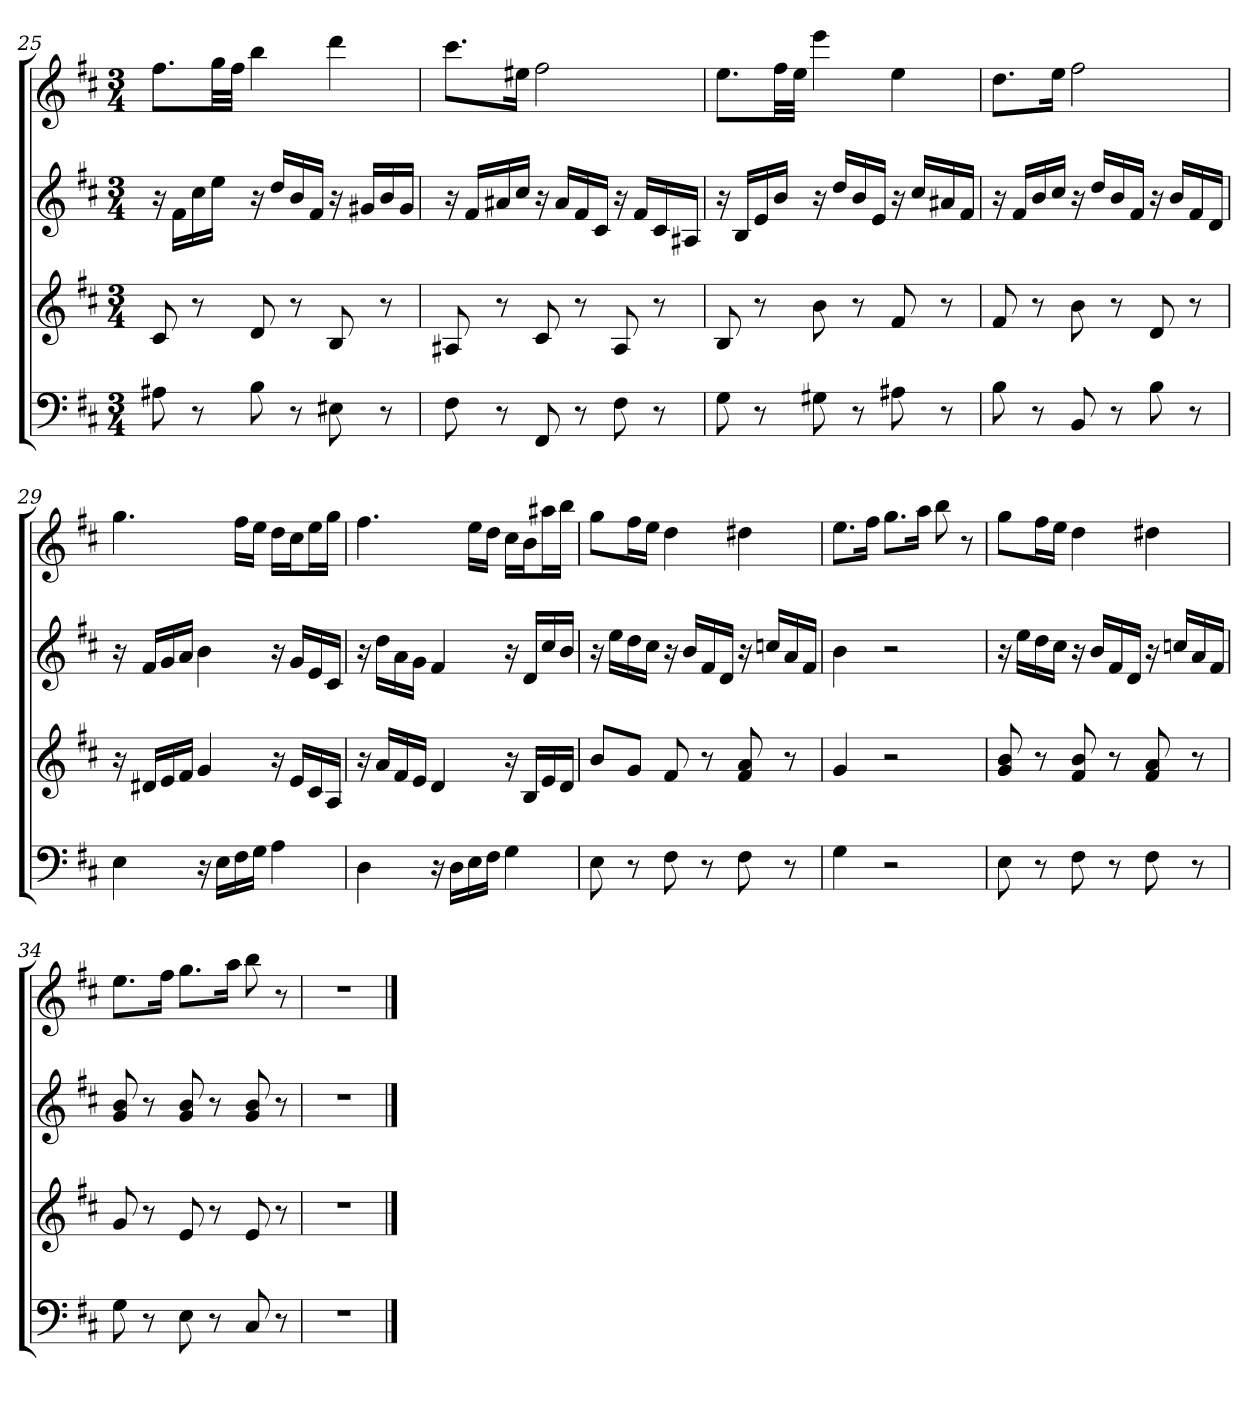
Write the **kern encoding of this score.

**kern	**kern	**kern	**kern
*part4	*part3	*part2	*part1
*staff4	*staff3	*staff2	*staff1
*k[f#c#]	*k[f#c#]	*k[f#c#]	*k[f#c#]
*b:	*b:	*b:	*b:
*M3/4	*M3/4	*M3/4	*M3/4
=25	=25	=25	=25
8A#X	8c#	16r	8.ff#L
.	.	16f#LL	.
8r	8r	16cc#	.
.	.	16eeJJ	32ggLL
.	.	.	32ff#JJJ
8B	8d	16r	4bb
.	.	16ddLL	.
8r	8r	16b	.
.	.	16f#JJ	.
8E#X	8B	16r	4ddd
.	.	16g#XLL	.
8r	8r	16b	.
.	.	16g#JJ	.
=26	=26	=26	=26
8F#	8A#X	16r	8.ccc#L
.	.	16f#LL	.
8r	8r	16a#X	.
.	.	16cc#JJ	16ee#XJk
8FF#	8c#	16r	2ff#
.	.	16a#LL	.
8r	8r	16f#	.
.	.	16c#JJ	.
8F#	8A#	16r	.
.	.	16f#LL	.
8r	8r	16c#	.
.	.	16A#XJJ	.
=27	=27	=27	=27
8G	8B	16r	8.eeL
.	.	16BLL	.
8r	8r	16e	.
.	.	16bJJ	32ff#LL
.	.	.	32eeJJJ
8G#X	8b	16r	4eee
.	.	16ddLL	.
8r	8r	16b	.
.	.	16eJJ	.
8A#X	8f#	16r	4ee
.	.	16cc#LL	.
8r	8r	16a#X	.
.	.	16f#JJ	.
=28	=28	=28	=28
8B	8f#	16r	8.ddL
.	.	16f#LL	.
8r	8r	16b	.
.	.	16cc#JJ	16eeJk
8BB	8b	16r	2ff#
.	.	16ddLL	.
8r	8r	16b	.
.	.	16f#JJ	.
8B	8d	16r	.
.	.	16bLL	.
8r	8r	16f#	.
.	.	16dJJ	.
=29	=29	=29	=29
4E	16r	16r	4.gg
.	16d#XLL	16f#LL	.
.	16e	16g	.
.	16f#JJ	16aJJ	.
16r	4g	4b	.
16ELL	.	.	.
16F#	.	.	16ff#LL
16GJJ	.	.	16eeJJ
4A	16r	16r	16ddLL
.	16eLL	16gLL	16cc#J
.	16c#	16e	16eeL
.	16AJJ	16c#JJ	16ggJJ
=30	=30	=30	=30
4D	16r	16r	4.ff#
.	16aLL	16ddLL	.
.	16f#	16a	.
.	16eJJ	16gJJ	.
16r	4d	4f#	.
16DLL	.	.	.
16E	.	.	16eeLL
16F#JJ	.	.	16ddJJ
4G	16r	16r	16cc#LL
.	16BLL	16dLL	16bJ
.	16e	16cc#	16aa#XL
.	16dJJ	16bJJ	16bbJJ
=31	=31	=31	=31
8E	8bL	16r	8ggL
.	.	16eeLL	.
8r	8gJ	16dd	16ff#L
.	.	16cc#JJ	16eeJJ
8F#	8f#	16r	4dd
.	.	16bLL	.
8r	8r	16f#	.
.	.	16dJJ	.
8F#	8f# 8a	16r	4dd#X
.	.	16ccnLL	.
8r	8r	16a	.
.	.	16f#JJ	.
=32	=32	=32	=32
4G	4g	4b	8.eeL
.	.	.	16ff#Jk
2r	2r	2r	8.ggL
.	.	.	16aaJk
.	.	.	8bb
.	.	.	8r
=33	=33	=33	=33
8E	8g 8b	16r	8ggL
.	.	16eeLL	.
8r	8r	16dd	16ff#L
.	.	16cc#JJ	16eeJJ
8F#	8f# 8b	16r	4dd
.	.	16bLL	.
8r	8r	16f#	.
.	.	16dJJ	.
8F#	8f# 8a	16r	4dd#X
.	.	16ccnLL	.
8r	8r	16a	.
.	.	16f#JJ	.
=34	=34	=34	=34
8G	8g	8g 8b	8.eeL
8r	8r	8r	.
.	.	.	16ff#Jk
8E	8e	8g 8b	8.ggL
8r	8r	8r	.
.	.	.	16aaJk
8C#	8e	8g 8b	8bb
8r	8r	8r	8r
=35	=35	=35	=35
2.r	2.r	2.r	2.r
==	==	==	==
*-	*-	*-	*-
